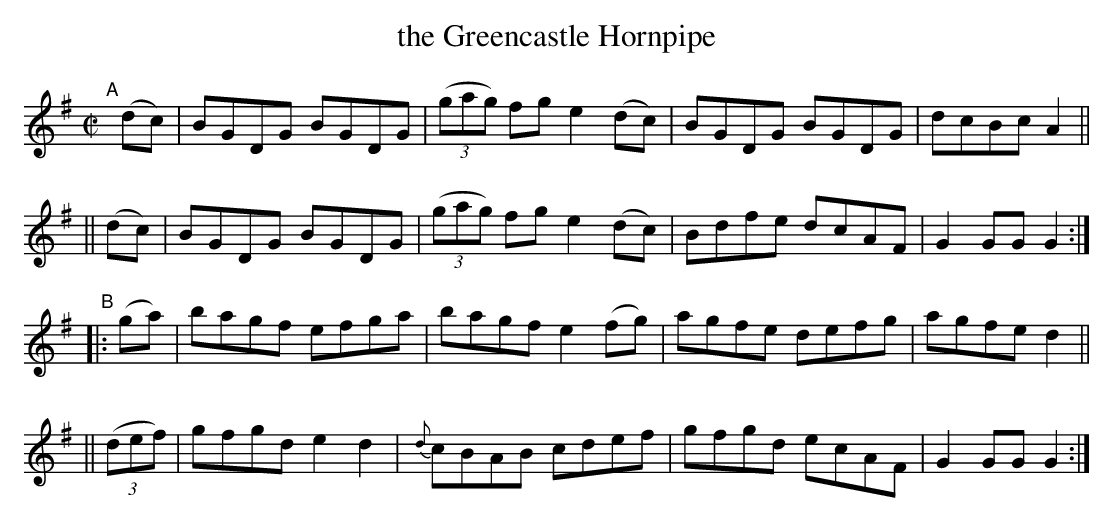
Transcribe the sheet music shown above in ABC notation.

X:1
T: the Greencastle Hornpipe
M: C|
L: 1/8
K: G
"^A"\
[|](dc) | BGDG BGDG | (3(gag) fg e2(dc) | BGDG BGDG | dcBc A2 ||
|| (dc) | BGDG BGDG | (3(gag) fg e2(dc) | Bdfe dcAF | G2GG G2 :|
"^B"\
|:  (ga) | bagf efga | bagf e2(fg) | agfe defg | agfe d2 ||
|| (3(def) | gfgd e2d2 | {d}cBAB cdef | gfgd ecAF | G2GG G2 :|
